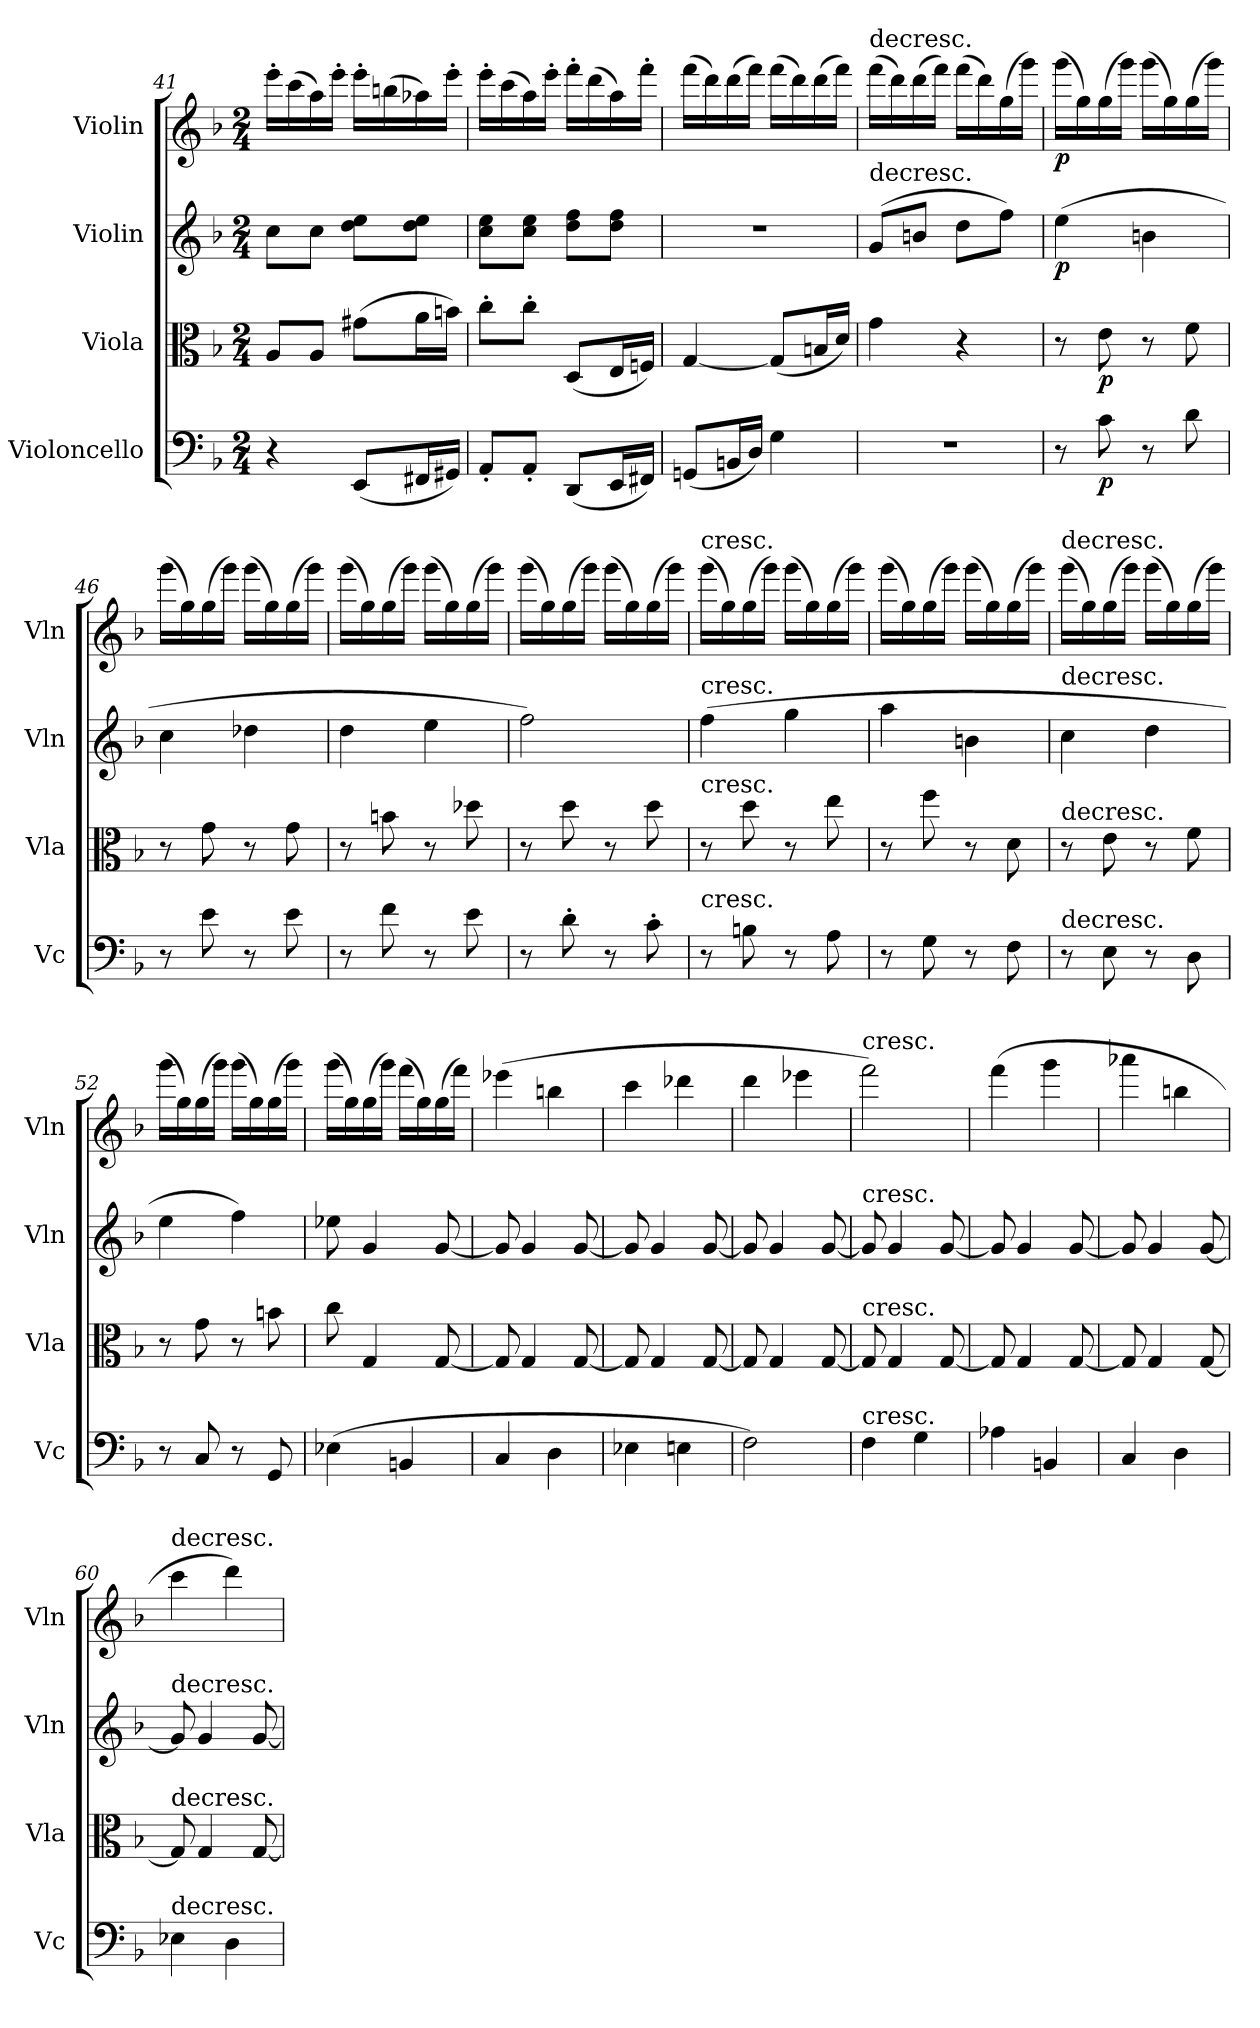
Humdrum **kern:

**kern	**dynam	**kern	**dynam	**kern	**dynam	**kern	**dynam
*part4	*part4	*part3	*part3	*part2	*part2	*part1	*part1
*staff4	*staff4	*staff3	*staff3	*staff2	*staff2	*staff1	*staff1
*I"Violoncello	*	*I"Viola	*	*I"Violin	*	*I"Violin	*
*I'Vc	*	*I'Vla	*	*I'Vln	*	*I'Vln	*
*clefF4	*	*clefC3	*	*clefG2	*	*clefG2	*
*k[b-]	*	*k[b-]	*	*k[b-]	*	*k[b-]	*
*M2/4	*	*M2/4	*	*M2/4	*	*M2/4	*
=41	=41	=41	=41	=41	=41	=41	=41
4r	.	8A/L	.	8cc\L	.	16eee'\LL	.
.	.	.	.	.	.	(16ccc\	.
.	.	8A/J	.	8cc\J	.	16aa\)	.
.	.	.	.	.	.	16eee'\JJ	.
(8EE/L	.	(8g#X\L	.	8dd\ 8ee\L	.	16eee'\LL	.
.	.	.	.	.	.	(16bbn\	.
16FF#X/L	.	16a\L	.	8dd\ 8ee\J	.	16aa-X\)	.
16GG#X/JJ)	.	16bn\JJ)	.	.	.	16eee'\JJ	.
=42	=42	=42	=42	=42	=42	=42	=42
8AA'/L	.	8cc'\L	.	8cc\ 8ee\L	.	16eee'\LL	.
.	.	.	.	.	.	(16ccc\	.
8AA'/J	.	8cc'\J	.	8cc\ 8ee\J	.	16aa\)	.
.	.	.	.	.	.	16eee'\JJ	.
(8DD/L	.	(8D/L	.	8dd\ 8ff\L	.	16fff'\LL	.
.	.	.	.	.	.	(16ddd\	.
16EE/L	.	16E/L	.	8dd\ 8ff\J	.	16aa\)	.
16FF#X/JJ)	.	16Fn/JJ)	.	.	.	16fff'\JJ	.
=43	=43	=43	=43	=43	=43	=43	=43
(8GGn/L	.	[4G/	.	2r	.	(16fff\LL	.
.	.	.	.	.	.	16ddd\)	.
16BBn/L	.	.	.	.	.	(16ddd\	.
16D/JJ)	.	.	.	.	.	16fff\JJ)	.
4G\	.	(8G/L]	.	.	.	(16fff\LL	.
.	.	.	.	.	.	16ddd\)	.
.	.	16Bn/L	.	.	.	(16ddd\	.
.	.	16d/JJ)	.	.	.	16fff\JJ)	.
=44	=44	=44	=44	=44	=44	=44	=44
!	!	!	!	!	!	!LO:TX:t=decresc.	!
!	!	!	!	!LO:TX:t=decresc.	!	!	!
2r	.	4g\	.	(8g/L	.	(16fff\LL	.
.	.	.	.	.	.	16ddd\)	.
.	.	.	.	8bn/J	.	(16ddd\	.
.	.	.	.	.	.	16fff\JJ)	.
.	.	4r	.	8dd\L	.	(16fff\LL	.
.	.	.	.	.	.	16ddd\)	.
.	.	.	.	8ff\J)	.	(16gg\	.
.	.	.	.	.	.	16ggg\JJ)	.
=45	=45	=45	=45	=45	=45	=45	=45
8r	.	8r	.	(4ee\	p	(16ggg\LL	p
.	.	.	.	.	.	16gg\)	.
8c\	p	8e\	p	.	.	(16gg\	.
.	.	.	.	.	.	16ggg\JJ)	.
8r	.	8r	.	4bn\	.	(16ggg\LL	.
.	.	.	.	.	.	16gg\)	.
8d\	.	8f\	.	.	.	(16gg\	.
.	.	.	.	.	.	16ggg\JJ)	.
=46	=46	=46	=46	=46	=46	=46	=46
8r	.	8r	.	4cc\	.	(16ggg\LL	.
.	.	.	.	.	.	16gg\)	.
8e\	.	8g\	.	.	.	(16gg\	.
.	.	.	.	.	.	16ggg\JJ)	.
8r	.	8r	.	4dd-X\	.	(16ggg\LL	.
.	.	.	.	.	.	16gg\)	.
8e\	.	8g\	.	.	.	(16gg\	.
.	.	.	.	.	.	16ggg\JJ)	.
=47	=47	=47	=47	=47	=47	=47	=47
8r	.	8r	.	4dd\	.	(16ggg\LL	.
.	.	.	.	.	.	16gg\)	.
8f\	.	8bn\	.	.	.	(16gg\	.
.	.	.	.	.	.	16ggg\JJ)	.
8r	.	8r	.	4ee\	.	(16ggg\LL	.
.	.	.	.	.	.	16gg\)	.
8e\	.	8dd-X\	.	.	.	(16gg\	.
.	.	.	.	.	.	16ggg\JJ)	.
=48	=48	=48	=48	=48	=48	=48	=48
8r	.	8r	.	2ff\)	.	(16ggg\LL	.
.	.	.	.	.	.	16gg\)	.
8d'\	.	8dd\	.	.	.	(16gg\	.
.	.	.	.	.	.	16ggg\JJ)	.
8r	.	8r	.	.	.	(16ggg\LL	.
.	.	.	.	.	.	16gg\)	.
8c'\	.	8dd\	.	.	.	(16gg\	.
.	.	.	.	.	.	16ggg\JJ)	.
=49	=49	=49	=49	=49	=49	=49	=49
!	!	!	!	!	!	!LO:TX:t=cresc.	!
!	!	!	!	!LO:TX:t=cresc.	!	!	!
!	!	!LO:TX:t=cresc.	!	!	!	!	!
!LO:TX:t=cresc.	!	!	!	!	!	!	!
8r	.	8r	.	(4ff\	.	(16ggg\LL	.
.	.	.	.	.	.	16gg\)	.
8Bn\	.	8dd\	.	.	.	(16gg\	.
.	.	.	.	.	.	16ggg\JJ)	.
8r	.	8r	.	4gg\	.	(16ggg\LL	.
.	.	.	.	.	.	16gg\)	.
8A\	.	8ee\	.	.	.	(16gg\	.
.	.	.	.	.	.	16ggg\JJ)	.
=50	=50	=50	=50	=50	=50	=50	=50
8r	.	8r	.	4aa\	.	(16ggg\LL	.
.	.	.	.	.	.	16gg\)	.
8G\	.	8ff\	.	.	.	(16gg\	.
.	.	.	.	.	.	16ggg\JJ)	.
8r	.	8r	.	4bn\	.	(16ggg\LL	.
.	.	.	.	.	.	16gg\)	.
8F\	.	8d\	.	.	.	(16gg\	.
.	.	.	.	.	.	16ggg\JJ)	.
=51	=51	=51	=51	=51	=51	=51	=51
!	!	!	!	!	!	!LO:TX:t=decresc.	!
!	!	!	!	!LO:TX:t=decresc.	!	!	!
!	!	!LO:TX:t=decresc.	!	!	!	!	!
!LO:TX:t=decresc.	!	!	!	!	!	!	!
8r	.	8r	.	4cc\	.	(16ggg\LL	.
.	.	.	.	.	.	16gg\)	.
8E\	.	8e\	.	.	.	(16gg\	.
.	.	.	.	.	.	16ggg\JJ)	.
8r	.	8r	.	4dd\	.	(16ggg\LL	.
.	.	.	.	.	.	16gg\)	.
8D\	.	8f\	.	.	.	(16gg\	.
.	.	.	.	.	.	16ggg\JJ)	.
=52	=52	=52	=52	=52	=52	=52	=52
8r	.	8r	.	4ee\	.	(16ggg\LL	.
.	.	.	.	.	.	16gg\)	.
8C/	.	8g\	.	.	.	(16gg\	.
.	.	.	.	.	.	16ggg\JJ)	.
8r	.	8r	.	4ff\)	.	(16ggg\LL	.
.	.	.	.	.	.	16gg\)	.
8GG/	.	8bn\	.	.	.	(16gg\	.
.	.	.	.	.	.	16ggg\JJ)	.
=53	=53	=53	=53	=53	=53	=53	=53
(4E-X\	.	8cc\	.	8ee-X\	.	(16ggg\LL	.
.	.	.	.	.	.	16gg\)	.
.	.	4G/	.	4g/	.	(16gg\	.
.	.	.	.	.	.	16ggg\JJ)	.
4BBn/	.	.	.	.	.	(16fff\LL	.
.	.	.	.	.	.	16gg\)	.
.	.	[8G/	.	[8g/	.	(16gg\	.
.	.	.	.	.	.	16fff\JJ)	.
=54	=54	=54	=54	=54	=54	=54	=54
4C/	.	8G/]	.	8g/]	.	(4eee-X\	.
.	.	4G/	.	4g/	.	.	.
4D\	.	.	.	.	.	4bbn\	.
.	.	[8G/	.	[8g/	.	.	.
=55	=55	=55	=55	=55	=55	=55	=55
4E-X\	.	8G/]	.	8g/]	.	4ccc\	.
.	.	4G/	.	4g/	.	.	.
4En\	.	.	.	.	.	4ddd-X\	.
.	.	[8G/	.	[8g/	.	.	.
=56	=56	=56	=56	=56	=56	=56	=56
2F\)	.	8G/]	.	8g/]	.	4ddd\	.
.	.	4G/	.	4g/	.	.	.
.	.	.	.	.	.	4eee-X\	.
.	.	[8G/	.	[8g/	.	.	.
=57	=57	=57	=57	=57	=57	=57	=57
!	!	!	!	!	!	!LO:TX:t=cresc.	!
!	!	!	!	!LO:TX:t=cresc.	!	!	!
!	!	!LO:TX:t=cresc.	!	!	!	!	!
!LO:TX:t=cresc.	!	!	!	!	!	!	!
4F\	.	8G/]	.	8g/]	.	2fff\)	.
.	.	4G/	.	4g/	.	.	.
4G\	.	.	.	.	.	.	.
.	.	[8G/	.	[8g/	.	.	.
=58	=58	=58	=58	=58	=58	=58	=58
4A-X\	.	8G/]	.	8g/]	.	(4fff\	.
.	.	4G/	.	4g/	.	.	.
4BBn/	.	.	.	.	.	4ggg\	.
.	.	[8G/	.	[8g/	.	.	.
=59	=59	=59	=59	=59	=59	=59	=59
4C/	.	8G/]	.	8g/]	.	4aaa-X\	.
.	.	4G/	.	4g/	.	.	.
4D\	.	.	.	.	.	4bbn\	.
.	.	[8G/	.	[8g/	.	.	.
=60	=60	=60	=60	=60	=60	=60	=60
!	!	!	!	!	!	!LO:TX:t=decresc.	!
!	!	!	!	!LO:TX:t=decresc.	!	!	!
!	!	!LO:TX:t=decresc.	!	!	!	!	!
!LO:TX:t=decresc.	!	!	!	!	!	!	!
4E-X\	.	8G/]	.	8g/]	.	4ccc\	.
.	.	4G/	.	4g/	.	.	.
4D\	.	.	.	.	.	4ddd\)	.
.	.	[8G/	.	[8g/	.	.	.
=	=	=	=	=	=	=	=
*-	*-	*-	*-	*-	*-	*-	*-
